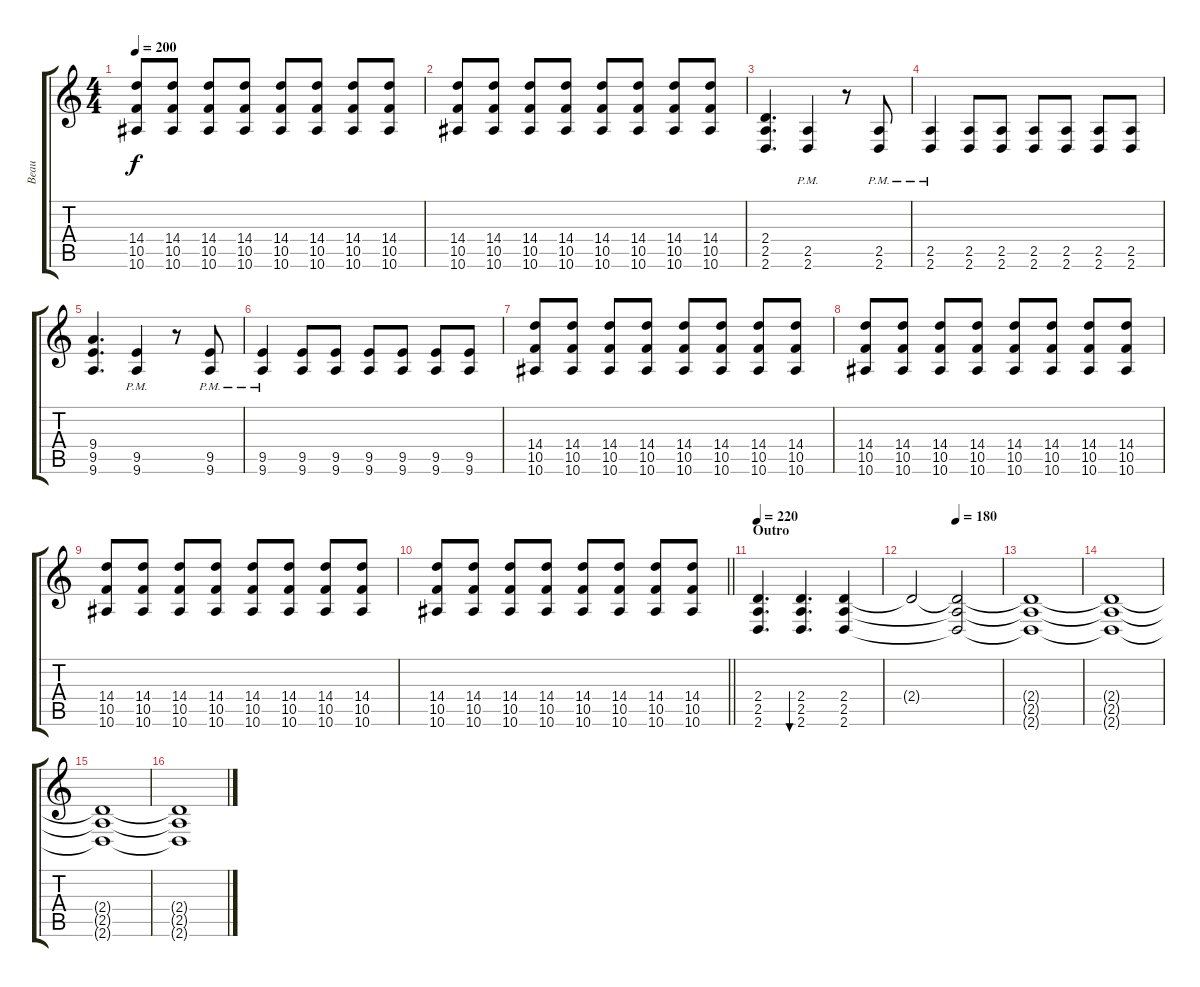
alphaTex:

\track ("Beau" "Beau") {instrument distortionguitar}
\staff {score tabs}
\tuning (D4 A3 F3 C3 G2 C2) {hide}
\ts (4 4)
\tempo 200
\clef g2
\ks c
(14.4 10.5 10.6).8{dy f} (14.4 10.5 10.6).8 (14.4 10.5 10.6).8 (14.4 10.5 10.6).8 (14.4 10.5 10.6).8 (14.4 10.5 10.6).8 (14.4 10.5 10.6).8 (14.4 10.5 10.6).8 |
(14.4 10.5 10.6).8 (14.4 10.5 10.6).8 (14.4 10.5 10.6).8 (14.4 10.5 10.6).8 (14.4 10.5 10.6).8 (14.4 10.5 10.6).8 (14.4 10.5 10.6).8 (14.4 10.5 10.6).8 |
(2.4 2.5 2.6).4{d} (2.5 2.6{pm}).4 r.8 (2.5{pm} 2.6{pm}).8 |
(2.5{pm} 2.6{pm}).4 (2.5 2.6).8 (2.5 2.6).8 (2.5 2.6).8 (2.5 2.6).8 (2.5 2.6).8 (2.5 2.6).8 |
(9.4 9.5 9.6).4{d} (9.5 9.6{pm}).4 r.8 (9.5{pm} 9.6{pm}).8 |
(9.5{pm} 9.6{pm}).4 (9.5 9.6).8 (9.5 9.6).8 (9.5 9.6).8 (9.5 9.6).8 (9.5 9.6).8 (9.5 9.6).8 |
(14.4 10.5 10.6).8 (14.4 10.5 10.6).8 (14.4 10.5 10.6).8 (14.4 10.5 10.6).8 (14.4 10.5 10.6).8 (14.4 10.5 10.6).8 (14.4 10.5 10.6).8 (14.4 10.5 10.6).8 |
(14.4 10.5 10.6).8 (14.4 10.5 10.6).8 (14.4 10.5 10.6).8 (14.4 10.5 10.6).8 (14.4 10.5 10.6).8 (14.4 10.5 10.6).8 (14.4 10.5 10.6).8 (14.4 10.5 10.6).8 |
(14.4 10.5 10.6).8 (14.4 10.5 10.6).8 (14.4 10.5 10.6).8 (14.4 10.5 10.6).8 (14.4 10.5 10.6).8 (14.4 10.5 10.6).8 (14.4 10.5 10.6).8 (14.4 10.5 10.6).8 |
\barLineRight lightlight
(14.4 10.5 10.6).8 (14.4 10.5 10.6).8 (14.4 10.5 10.6).8 (14.4 10.5 10.6).8 (14.4 10.5 10.6).8 (14.4 10.5 10.6).8 (14.4 10.5 10.6).8 (14.4 10.5 10.6).8 |
\section ("" "Outro")
\tempo 180
\tempo 220
(2.4 2.5 2.6).4{d} (2.4 2.5 2.6).4{d bu 60} (2.4 2.5 2.6).4 |
\tempo (180 0.5)
2.4{t}.2 (2.4{t} 2.5{t} 2.6{t}).2 |
(2.4{t} 2.5{t} 2.6{t}).1 |
(2.4{t} 2.5{t} 2.6{t}).1 |
(2.4{t} 2.5{t} 2.6{t}).1 |
(2.4{t} 2.5{t} 2.6{t}).1
